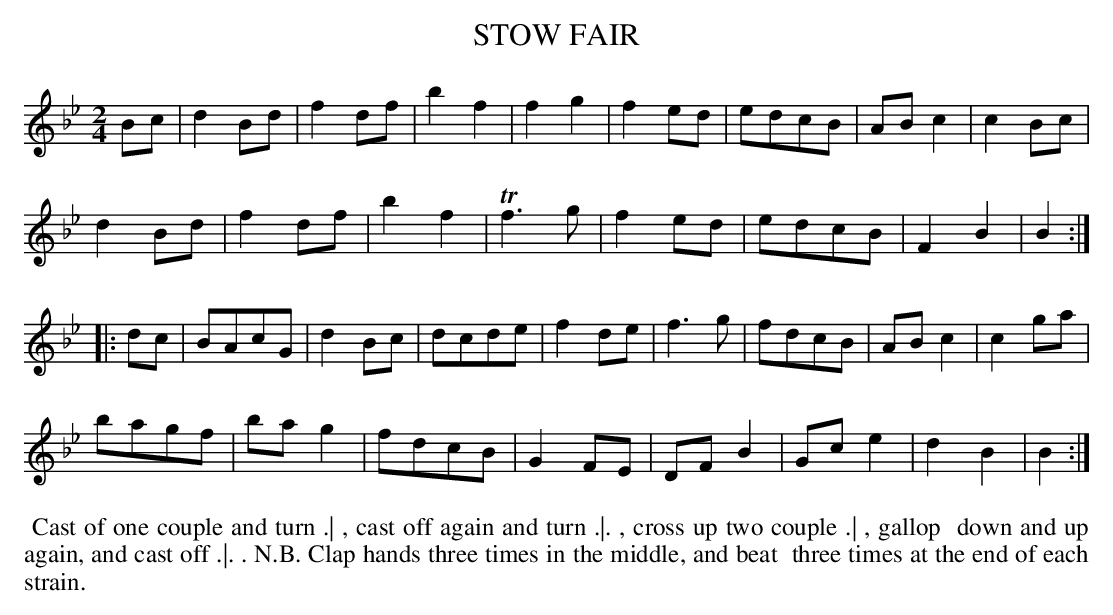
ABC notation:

X:1
T: STOW FAIR
M: 2/4
L: 1/8
K: Bb
Bc |\
d2Bd | f2df | b2f2 | f2g2 |\
f2ed | edcB | ABc2 | c2Bc |
d2Bd | f2df | b2f2 | Tf3g |\
f2ed | edcB | F2B2 | B2 :|
|: dc |\
BAcG | d2Bc | dcde | f2de |\
f3g  | fdcB | ABc2 | c2ga |
bagf | bag2 | fdcB | G2FE |\
DFB2 | Gce2 | d2B2 | B2 :|
